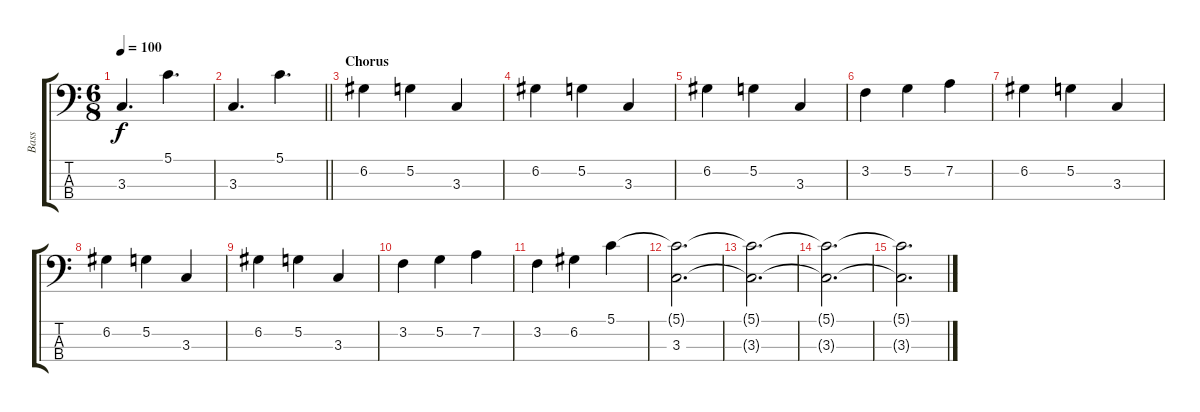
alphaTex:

\track ("Bass" "Bass") {instrument electricbassfinger}
\staff {score tabs}
\tuning (G2 D2 A1 E1) {hide}
\ts (6 8)
\tempo 100
\clef f4
\ks c
3.3.4{d dy f} 5.1.4{d} |
\barLineRight lightlight
3.3.4{d} 5.1.4{d} |
\section ("" "Chorus")
6.2.4 5.2.4 3.3.4 |
6.2.4 5.2.4 3.3.4 |
6.2.4 5.2.4 3.3.4 |
3.2.4 5.2.4 7.2.4 |
6.2.4 5.2.4 3.3.4 |
6.2.4 5.2.4 3.3.4 |
6.2.4 5.2.4 3.3.4 |
3.2.4 5.2.4 7.2.4 |
3.2.4 6.2.4 5.1.4 |
(5.1{t} 3.3).2{d} |
(5.1{t} 3.3{t}).2{d} |
(5.1{t} 3.3{t}).2{d} |
(5.1{t} 3.3{t}).2{d}
